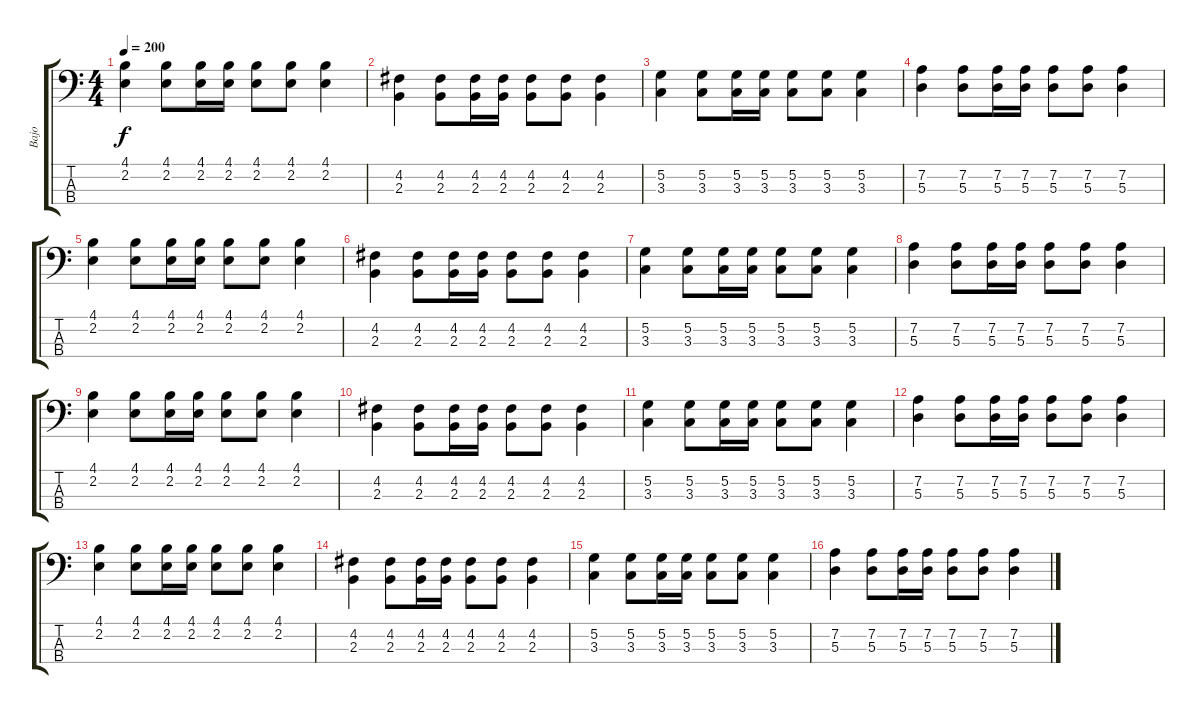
\track ("Bajo" "Bajo") {instrument electricbasspick}
\staff {score tabs}
\tuning (G2 D2 A1 E1) {hide}
\ts (4 4)
\tempo 200
\clef f4
\ks c
(4.1 2.2).4{dy f instrument electricbasspick} (4.1 2.2).8 (4.1 2.2).16 (4.1 2.2).16 (4.1 2.2).8 (4.1 2.2).8 (4.1 2.2).4 |
(4.2 2.3).4 (4.2 2.3).8 (4.2 2.3).16 (4.2 2.3).16 (4.2 2.3).8 (4.2 2.3).8 (4.2 2.3).4 |
(5.2 3.3).4 (5.2 3.3).8 (5.2 3.3).16 (5.2 3.3).16 (5.2 3.3).8 (5.2 3.3).8 (5.2 3.3).4 |
(7.2 5.3).4 (7.2 5.3).8 (7.2 5.3).16 (7.2 5.3).16 (7.2 5.3).8 (7.2 5.3).8 (7.2 5.3).4 |
(4.1 2.2).4 (4.1 2.2).8 (4.1 2.2).16 (4.1 2.2).16 (4.1 2.2).8 (4.1 2.2).8 (4.1 2.2).4 |
(4.2 2.3).4 (4.2 2.3).8 (4.2 2.3).16 (4.2 2.3).16 (4.2 2.3).8 (4.2 2.3).8 (4.2 2.3).4 |
(5.2 3.3).4 (5.2 3.3).8 (5.2 3.3).16 (5.2 3.3).16 (5.2 3.3).8 (5.2 3.3).8 (5.2 3.3).4 |
(7.2 5.3).4 (7.2 5.3).8 (7.2 5.3).16 (7.2 5.3).16 (7.2 5.3).8 (7.2 5.3).8 (7.2 5.3).4 |
(4.1 2.2).4 (4.1 2.2).8 (4.1 2.2).16 (4.1 2.2).16 (4.1 2.2).8 (4.1 2.2).8 (4.1 2.2).4 |
(4.2 2.3).4 (4.2 2.3).8 (4.2 2.3).16 (4.2 2.3).16 (4.2 2.3).8 (4.2 2.3).8 (4.2 2.3).4 |
(5.2 3.3).4 (5.2 3.3).8 (5.2 3.3).16 (5.2 3.3).16 (5.2 3.3).8 (5.2 3.3).8 (5.2 3.3).4 |
(7.2 5.3).4 (7.2 5.3).8 (7.2 5.3).16 (7.2 5.3).16 (7.2 5.3).8 (7.2 5.3).8 (7.2 5.3).4 |
(4.1 2.2).4 (4.1 2.2).8 (4.1 2.2).16 (4.1 2.2).16 (4.1 2.2).8 (4.1 2.2).8 (4.1 2.2).4 |
(4.2 2.3).4 (4.2 2.3).8 (4.2 2.3).16 (4.2 2.3).16 (4.2 2.3).8 (4.2 2.3).8 (4.2 2.3).4 |
(5.2 3.3).4 (5.2 3.3).8 (5.2 3.3).16 (5.2 3.3).16 (5.2 3.3).8 (5.2 3.3).8 (5.2 3.3).4 |
(7.2 5.3).4 (7.2 5.3).8 (7.2 5.3).16 (7.2 5.3).16 (7.2 5.3).8 (7.2 5.3).8 (7.2 5.3).4
